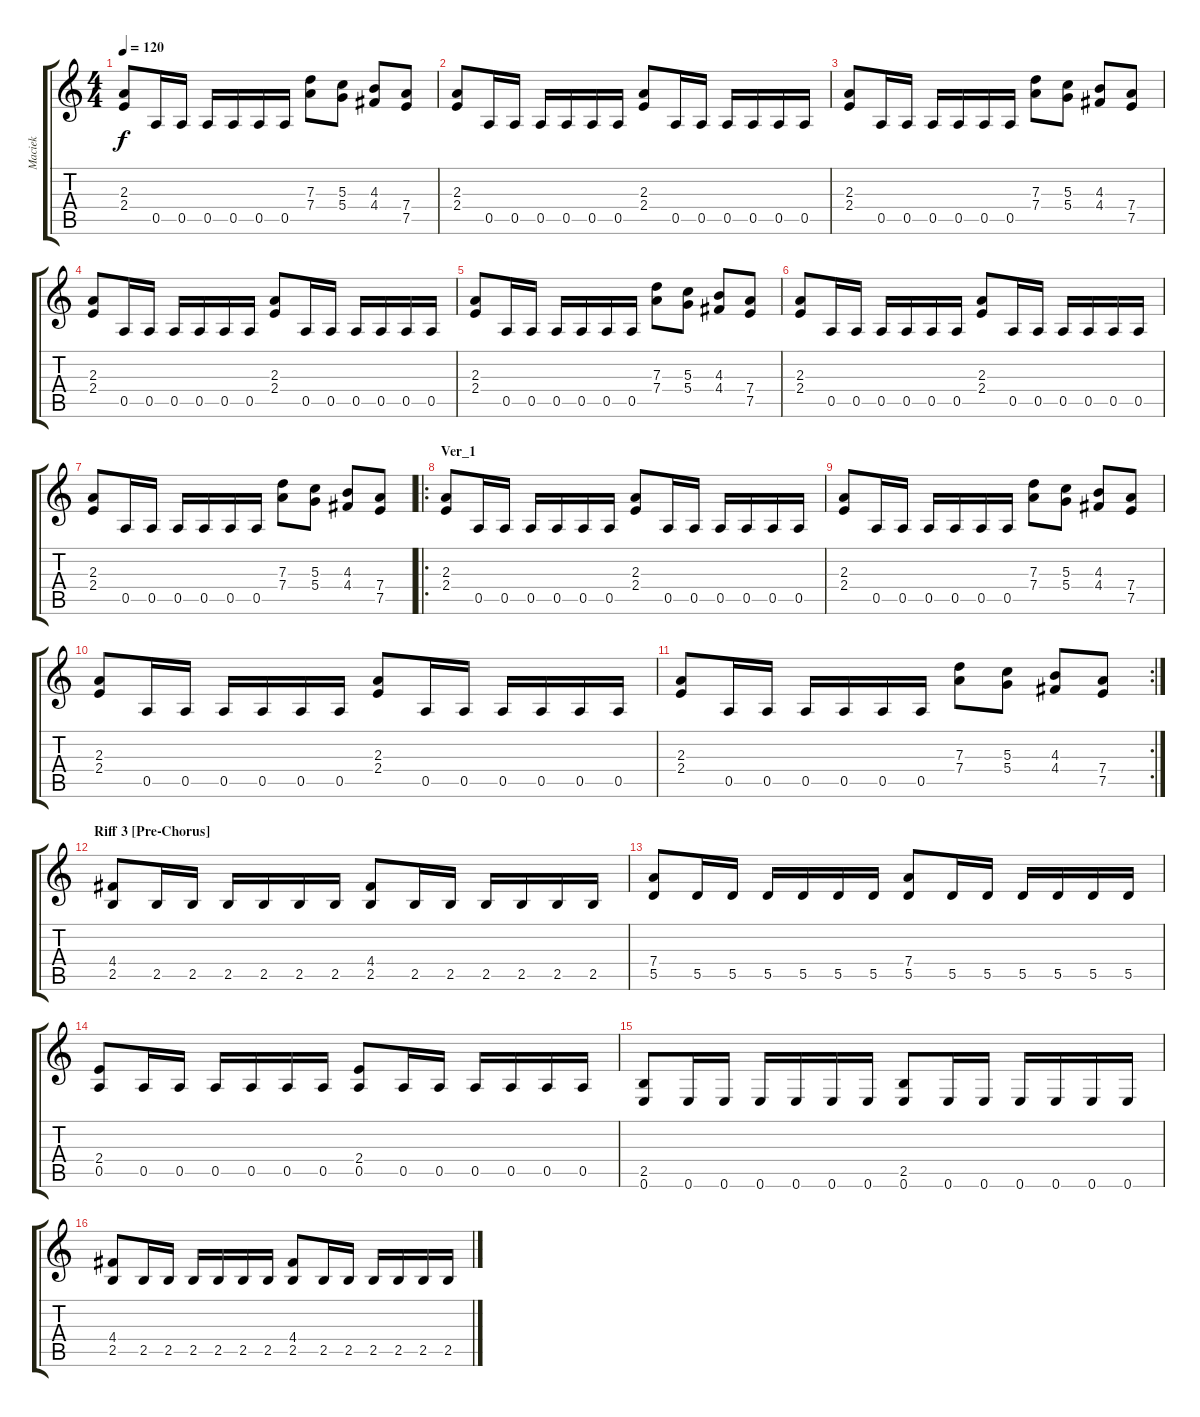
\track ("Maciek" "Maciek") {instrument distortionguitar}
\staff {score tabs}
\tuning (E4 B3 G3 D3 A2 E2) {hide}
\ts (4 4)
\tempo 120
\clef g2
\ks c
(2.3 2.4).8{dy f} 0.5.16 0.5.16 0.5.16 0.5.16 0.5.16 0.5.16 (7.3 7.4).8 (5.3 5.4).8 (4.3 4.4).8 (7.4 7.5).8 |
(2.3 2.4).8 0.5.16 0.5.16 0.5.16 0.5.16 0.5.16 0.5.16 (2.3 2.4).8 0.5.16 0.5.16 0.5.16 0.5.16 0.5.16 0.5.16 |
(2.3 2.4).8 0.5.16 0.5.16 0.5.16 0.5.16 0.5.16 0.5.16 (7.3 7.4).8 (5.3 5.4).8 (4.3 4.4).8 (7.4 7.5).8 |
(2.3 2.4).8 0.5.16 0.5.16 0.5.16 0.5.16 0.5.16 0.5.16 (2.3 2.4).8 0.5.16 0.5.16 0.5.16 0.5.16 0.5.16 0.5.16 |
(2.3 2.4).8 0.5.16 0.5.16 0.5.16 0.5.16 0.5.16 0.5.16 (7.3 7.4).8 (5.3 5.4).8 (4.3 4.4).8 (7.4 7.5).8 |
(2.3 2.4).8 0.5.16 0.5.16 0.5.16 0.5.16 0.5.16 0.5.16 (2.3 2.4).8 0.5.16 0.5.16 0.5.16 0.5.16 0.5.16 0.5.16 |
(2.3 2.4).8 0.5.16 0.5.16 0.5.16 0.5.16 0.5.16 0.5.16 (7.3 7.4).8 (5.3 5.4).8 (4.3 4.4).8 (7.4 7.5).8 |
\ro
\section ("" "Ver_1")
(2.3 2.4).8 0.5.16 0.5.16 0.5.16 0.5.16 0.5.16 0.5.16 (2.3 2.4).8 0.5.16 0.5.16 0.5.16 0.5.16 0.5.16 0.5.16 |
(2.3 2.4).8 0.5.16 0.5.16 0.5.16 0.5.16 0.5.16 0.5.16 (7.3 7.4).8 (5.3 5.4).8 (4.3 4.4).8 (7.4 7.5).8 |
(2.3 2.4).8 0.5.16 0.5.16 0.5.16 0.5.16 0.5.16 0.5.16 (2.3 2.4).8 0.5.16 0.5.16 0.5.16 0.5.16 0.5.16 0.5.16 |
\rc 2
(2.3 2.4).8 0.5.16 0.5.16 0.5.16 0.5.16 0.5.16 0.5.16 (7.3 7.4).8 (5.3 5.4).8 (4.3 4.4).8 (7.4 7.5).8 |
\section ("" "Riff 3 [Pre-Chorus]")
(4.4 2.5).8 2.5.16 2.5.16 2.5.16 2.5.16 2.5.16 2.5.16 (4.4 2.5).8 2.5.16 2.5.16 2.5.16 2.5.16 2.5.16 2.5.16 |
(7.4 5.5).8 5.5.16 5.5.16 5.5.16 5.5.16 5.5.16 5.5.16 (7.4 5.5).8 5.5.16 5.5.16 5.5.16 5.5.16 5.5.16 5.5.16 |
(2.4 0.5).8 0.5.16 0.5.16 0.5.16 0.5.16 0.5.16 0.5.16 (2.4 0.5).8 0.5.16 0.5.16 0.5.16 0.5.16 0.5.16 0.5.16 |
(2.5 0.6).8 0.6.16 0.6.16 0.6.16 0.6.16 0.6.16 0.6.16 (2.5 0.6).8 0.6.16 0.6.16 0.6.16 0.6.16 0.6.16 0.6.16 |
(4.4 2.5).8 2.5.16 2.5.16 2.5.16 2.5.16 2.5.16 2.5.16 (4.4 2.5).8 2.5.16 2.5.16 2.5.16 2.5.16 2.5.16 2.5.16
